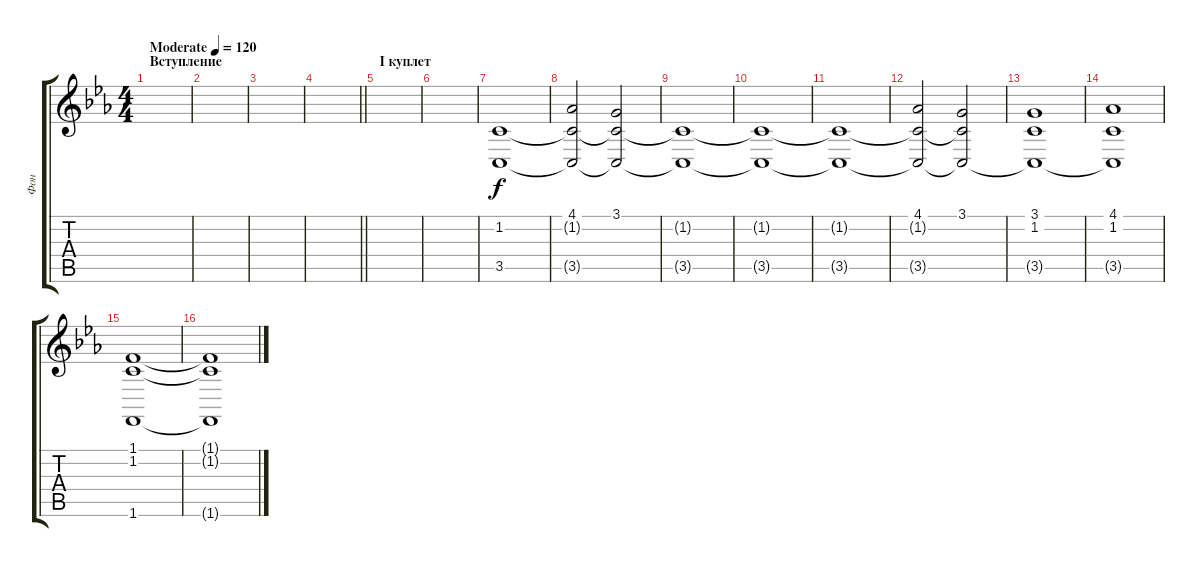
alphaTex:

\track ("Фон" "Фон") {instrument pad2warm}
\staff {score tabs}
\tuning (E4 B3 G3 D3 A2 E2) {hide}
\ts (4 4)
\section ("" "Вступление")
\tempo (120 "Moderate")
\clef g2
\ks cminor
|
|
|
\barLineRight lightlight
|
\section ("" "I куплет")
|
|
(1.2 3.5).1 |
(4.1 1.2{t} 3.5{t}).2 (3.1 1.2{t} 3.5{t}).2 |
(1.2{t} 3.5{t}).1 |
(1.2{t} 3.5{t}).1 |
(1.2{t} 3.5{t}).1 |
(4.1 1.2{t} 3.5{t}).2 (3.1 1.2{t} 3.5{t}).2 |
(3.1 1.2 3.5{t}).1 |
(4.1 1.2 3.5{t}).1 |
(1.1 1.2 1.6).1 |
(1.1{t} 1.2{t} 1.6{t}).1
